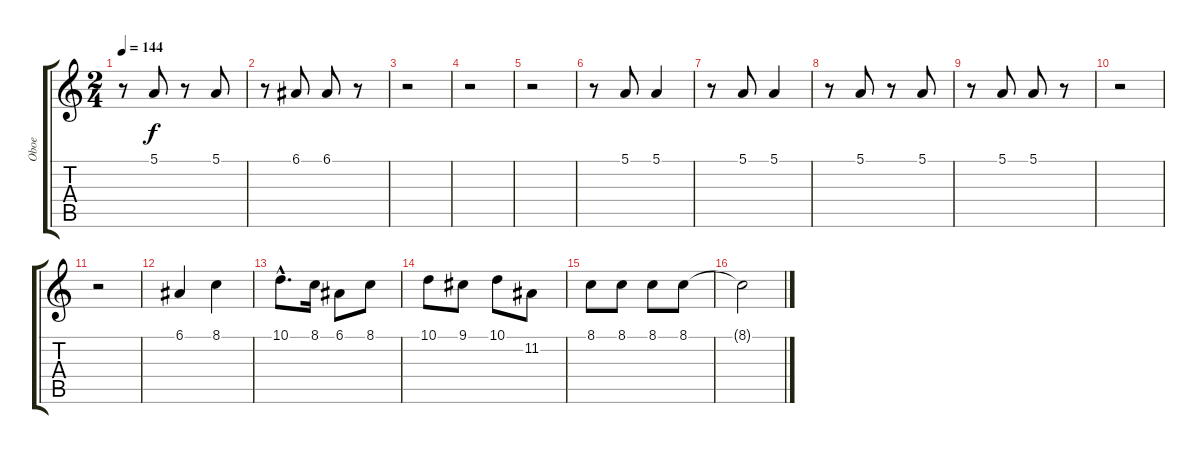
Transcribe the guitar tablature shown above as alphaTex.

\track ("Oboe                " "Oboe      ") {instrument oboe}
\staff {score tabs}
\tuning (E4 B3 G3 D3 A2 E2) {hide}
\ts (2 4)
\tempo 144
\clef g2
\ks c
r.8{dy f} 5.1.8 r.8 5.1.8 |
r.8 6.1.8 6.1.8 r.8 |
r.2 |
r.2 |
r.2 |
r.8 5.1.8 5.1.4 |
r.8 5.1.8 5.1.4 |
r.8 5.1.8 r.8 5.1.8 |
r.8 5.1.8 5.1.8 r.8 |
r.2 |
r.2 |
6.1.4 8.1.4 |
10.1{hac}.8{d} 8.1.16 6.1.8 8.1.8 |
10.1.8 9.1.8 10.1.8 11.2.8 |
8.1.8 8.1.8 8.1.8 8.1.8 |
8.1{t}.2
